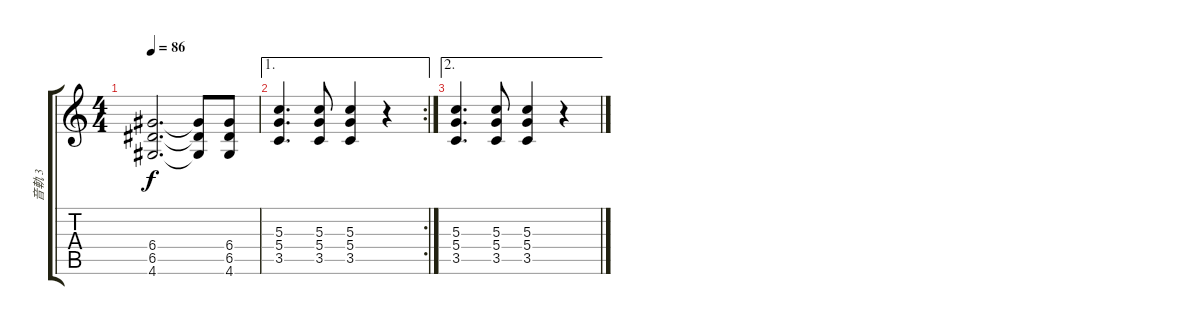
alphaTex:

\track ("音軌 3" "音軌 3") {instrument distortionguitar}
\staff {score tabs}
\tuning (E4 B3 G3 D3 A2 E2) {hide}
\ts (4 4)
\tempo 86
\clef g2
\ks c
(6.4 6.5 4.6).2{d dy f} (6.4{t} 6.5{t} 4.6{t}).8 (6.4 6.5 4.6).8 |
\ae 1
\rc 2
(5.3 5.4 3.5).4{d} (5.3 5.4 3.5).8 (5.3 5.4 3.5).4 r.4 |
\ae 2
(5.3 5.4 3.5).4{d} (5.3 5.4 3.5).8 (5.3 5.4 3.5).4 r.4
